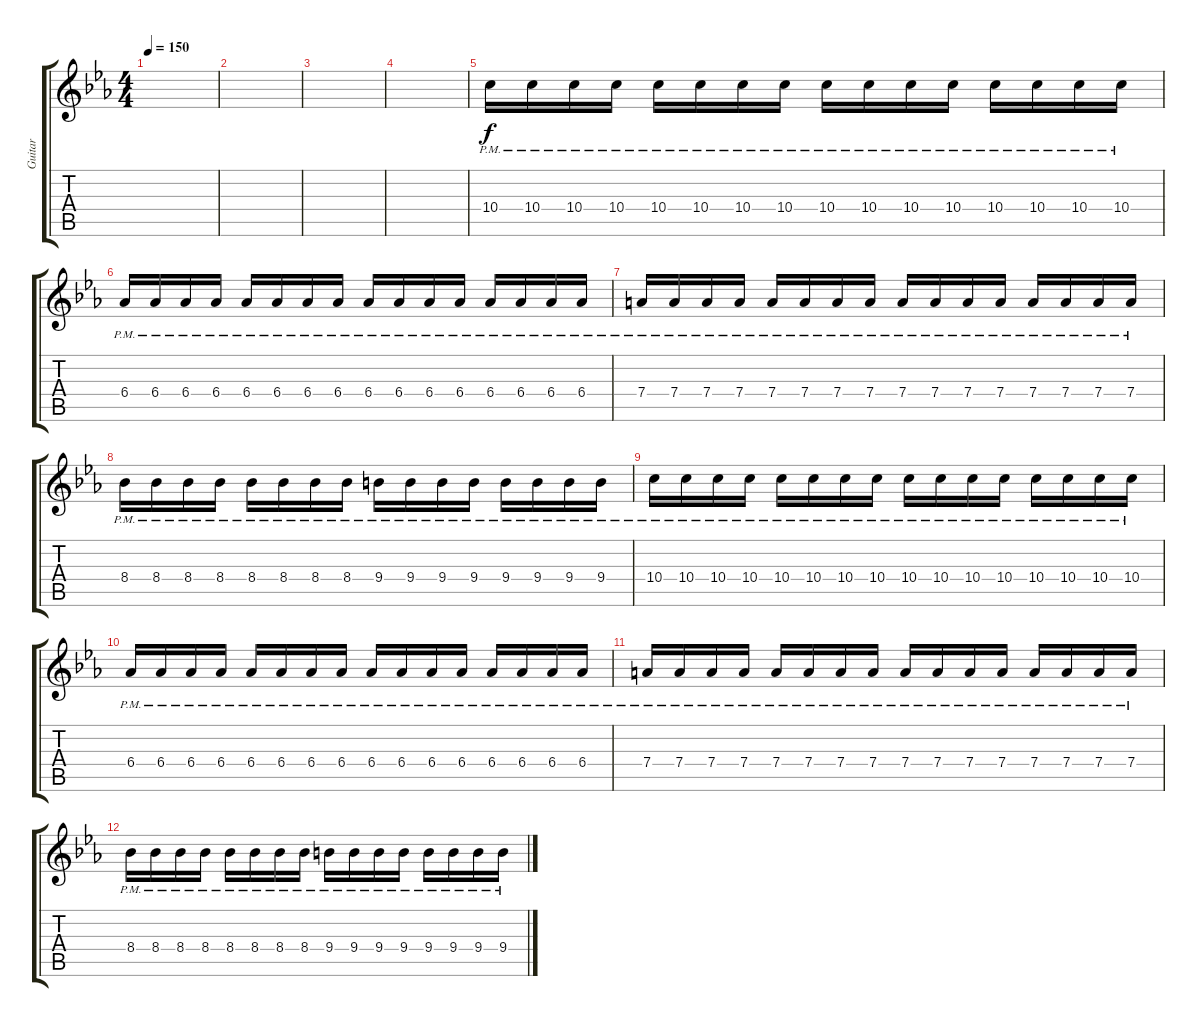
\track ("Guitar" "Guitar") {instrument acousticguitarnylon}
\staff {score tabs}
\tuning (E4 B3 G3 D3 A2 E2) {hide}
\ts (4 4)
\tempo 150
\clef g2
\ks eb
|
|
|
|
10.4{pm}.16{instrument distortionguitar} 10.4{pm}.16 10.4{pm}.16 10.4{pm}.16 10.4{pm}.16 10.4{pm}.16 10.4{pm}.16 10.4{pm}.16 10.4{pm}.16 10.4{pm}.16 10.4{pm}.16 10.4{pm}.16 10.4{pm}.16 10.4{pm}.16 10.4{pm}.16 10.4{pm}.16 |
6.4{pm}.16 6.4{pm}.16 6.4{pm}.16 6.4{pm}.16 6.4{pm}.16 6.4{pm}.16 6.4{pm}.16 6.4{pm}.16 6.4{pm}.16 6.4{pm}.16 6.4{pm}.16 6.4{pm}.16 6.4{pm}.16 6.4{pm}.16 6.4{pm}.16 6.4{pm}.16 |
7.4{pm}.16 7.4{pm}.16 7.4{pm}.16 7.4{pm}.16 7.4{pm}.16 7.4{pm}.16 7.4{pm}.16 7.4{pm}.16 7.4{pm}.16 7.4{pm}.16 7.4{pm}.16 7.4{pm}.16 7.4{pm}.16 7.4{pm}.16 7.4{pm}.16 7.4{pm}.16 |
8.4{pm}.16 8.4{pm}.16 8.4{pm}.16 8.4{pm}.16 8.4{pm}.16 8.4{pm}.16 8.4{pm}.16 8.4{pm}.16 9.4{pm}.16 9.4{pm}.16 9.4{pm}.16 9.4{pm}.16 9.4{pm}.16 9.4{pm}.16 9.4{pm}.16 9.4{pm}.16 |
10.4{pm}.16 10.4{pm}.16 10.4{pm}.16 10.4{pm}.16 10.4{pm}.16 10.4{pm}.16 10.4{pm}.16 10.4{pm}.16 10.4{pm}.16 10.4{pm}.16 10.4{pm}.16 10.4{pm}.16 10.4{pm}.16 10.4{pm}.16 10.4{pm}.16 10.4{pm}.16 |
6.4{pm}.16 6.4{pm}.16 6.4{pm}.16 6.4{pm}.16 6.4{pm}.16 6.4{pm}.16 6.4{pm}.16 6.4{pm}.16 6.4{pm}.16 6.4{pm}.16 6.4{pm}.16 6.4{pm}.16 6.4{pm}.16 6.4{pm}.16 6.4{pm}.16 6.4{pm}.16 |
7.4{pm}.16 7.4{pm}.16 7.4{pm}.16 7.4{pm}.16 7.4{pm}.16 7.4{pm}.16 7.4{pm}.16 7.4{pm}.16 7.4{pm}.16 7.4{pm}.16 7.4{pm}.16 7.4{pm}.16 7.4{pm}.16 7.4{pm}.16 7.4{pm}.16 7.4{pm}.16 |
8.4{pm}.16 8.4{pm}.16 8.4{pm}.16 8.4{pm}.16 8.4{pm}.16 8.4{pm}.16 8.4{pm}.16 8.4{pm}.16 9.4{pm}.16 9.4{pm}.16 9.4{pm}.16 9.4{pm}.16 9.4{pm}.16 9.4{pm}.16 9.4{pm}.16 9.4{pm}.16
